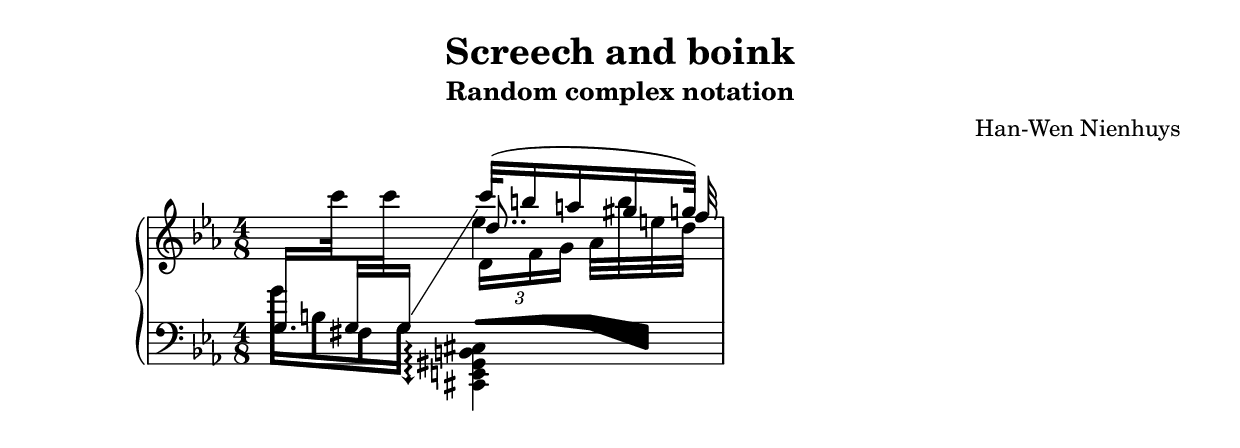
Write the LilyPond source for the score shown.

\version "2.7.32"
\header {
    title = "Screech and boink"
    subtitle = "Random complex notation"
    composer = "Han-Wen Nienhuys"
}

\score {
     \context PianoStaff <<
	\context Staff = "up" {
	    \time 4/8
	    \key c \minor


	    << {
		\revert Stem #'direction
		\change Staff = down
		\set subdivideBeams = ##t	     
		g16.[
		    \change Staff = up
		    c'''32 	\change Staff = down
		    g32 \change Staff = up
		    c'''32	\change Staff = down
		    g16]
		\change Staff = up
		\stemUp
		\set followVoice = ##t
		c'''32([ b''16 a''16 gis''16 g''32)]  } \\
	       { s4 \times 2/3 { d'16[ f' g'] } as'32[ b''32 e'' d''] } \\
	       { s4 \autoBeamOff d''8.. f''32  } \\
	       { s4 es''4 }
	   >>
	}

	\context Staff = "down" {
	    \clef bass
	    \key c \minor
	    \set subdivideBeams = ##f
	    \override Stem  #'french-beaming = ##t
	    \override Beam  #'thickness = #0.3
	    \override Stem  #'thickness = #4.0
	    g'16[ b16 fis16 g16]
	    << \makeClusters { 
		as16 <as b>
		<g b>
		<g cis>
	    } \\
	       {
		   \override Staff.Arpeggio  #'arpeggio-direction =#down
		   <cis, e, gis, b, cis>4\arpeggio  }
	   >>
	}
    >>
    \midi { \tempo 8 = 60 }

    \layout {
	ragged-right = ##t 

	\context {
	    \Staff
	    \consists Horizontal_bracket_engraver
	}
	
    }
}
